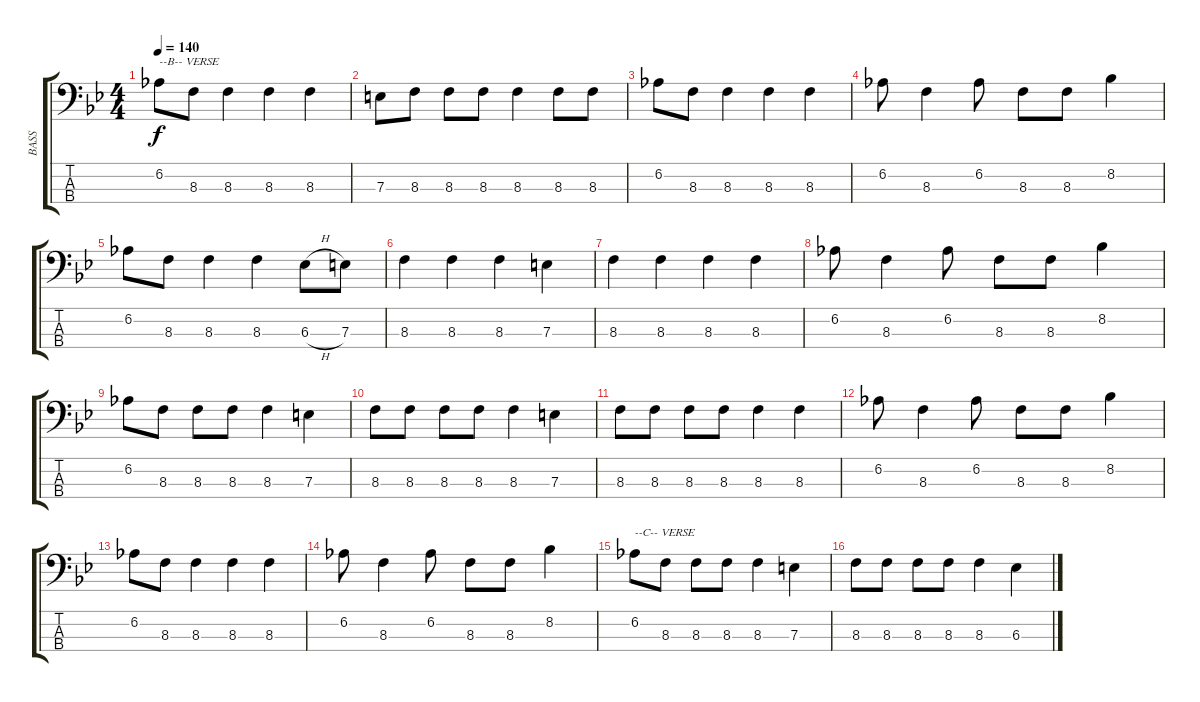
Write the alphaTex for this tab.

\track ("BASS" "BASS") {instrument electricbassfinger}
\staff {score tabs}
\tuning (G2 D2 A1 E1) {hide}
\ts (4 4)
\tempo 140
\clef f4
\ks bb
6.2.8{txt "--B-- VERSE" dy f} 8.3.8 8.3.4 8.3.4 8.3.4 |
7.3.8 8.3.8 8.3.8 8.3.8 8.3.4 8.3.8 8.3.8 |
6.2.8 8.3.8 8.3.4 8.3.4 8.3.4 |
6.2.8 8.3.4 6.2.8 8.3.8 8.3.8 8.2.4 |
6.2.8 8.3.8 8.3.4 8.3.4 6.3{h}.8 7.3.8 |
8.3.4 8.3.4 8.3.4 7.3.4 |
8.3.4 8.3.4 8.3.4 8.3.4 |
6.2.8 8.3.4 6.2.8 8.3.8 8.3.8 8.2.4 |
6.2.8 8.3.8 8.3.8 8.3.8 8.3.4 7.3.4 |
8.3.8 8.3.8 8.3.8 8.3.8 8.3.4 7.3.4 |
8.3.8 8.3.8 8.3.8 8.3.8 8.3.4 8.3.4 |
6.2.8 8.3.4 6.2.8 8.3.8 8.3.8 8.2.4 |
6.2.8 8.3.8 8.3.4 8.3.4 8.3.4 |
6.2.8 8.3.4 6.2.8 8.3.8 8.3.8 8.2.4 |
6.2.8{txt "--C-- VERSE"} 8.3.8 8.3.8 8.3.8 8.3.4 7.3.4 |
8.3.8 8.3.8 8.3.8 8.3.8 8.3.4 6.3.4
